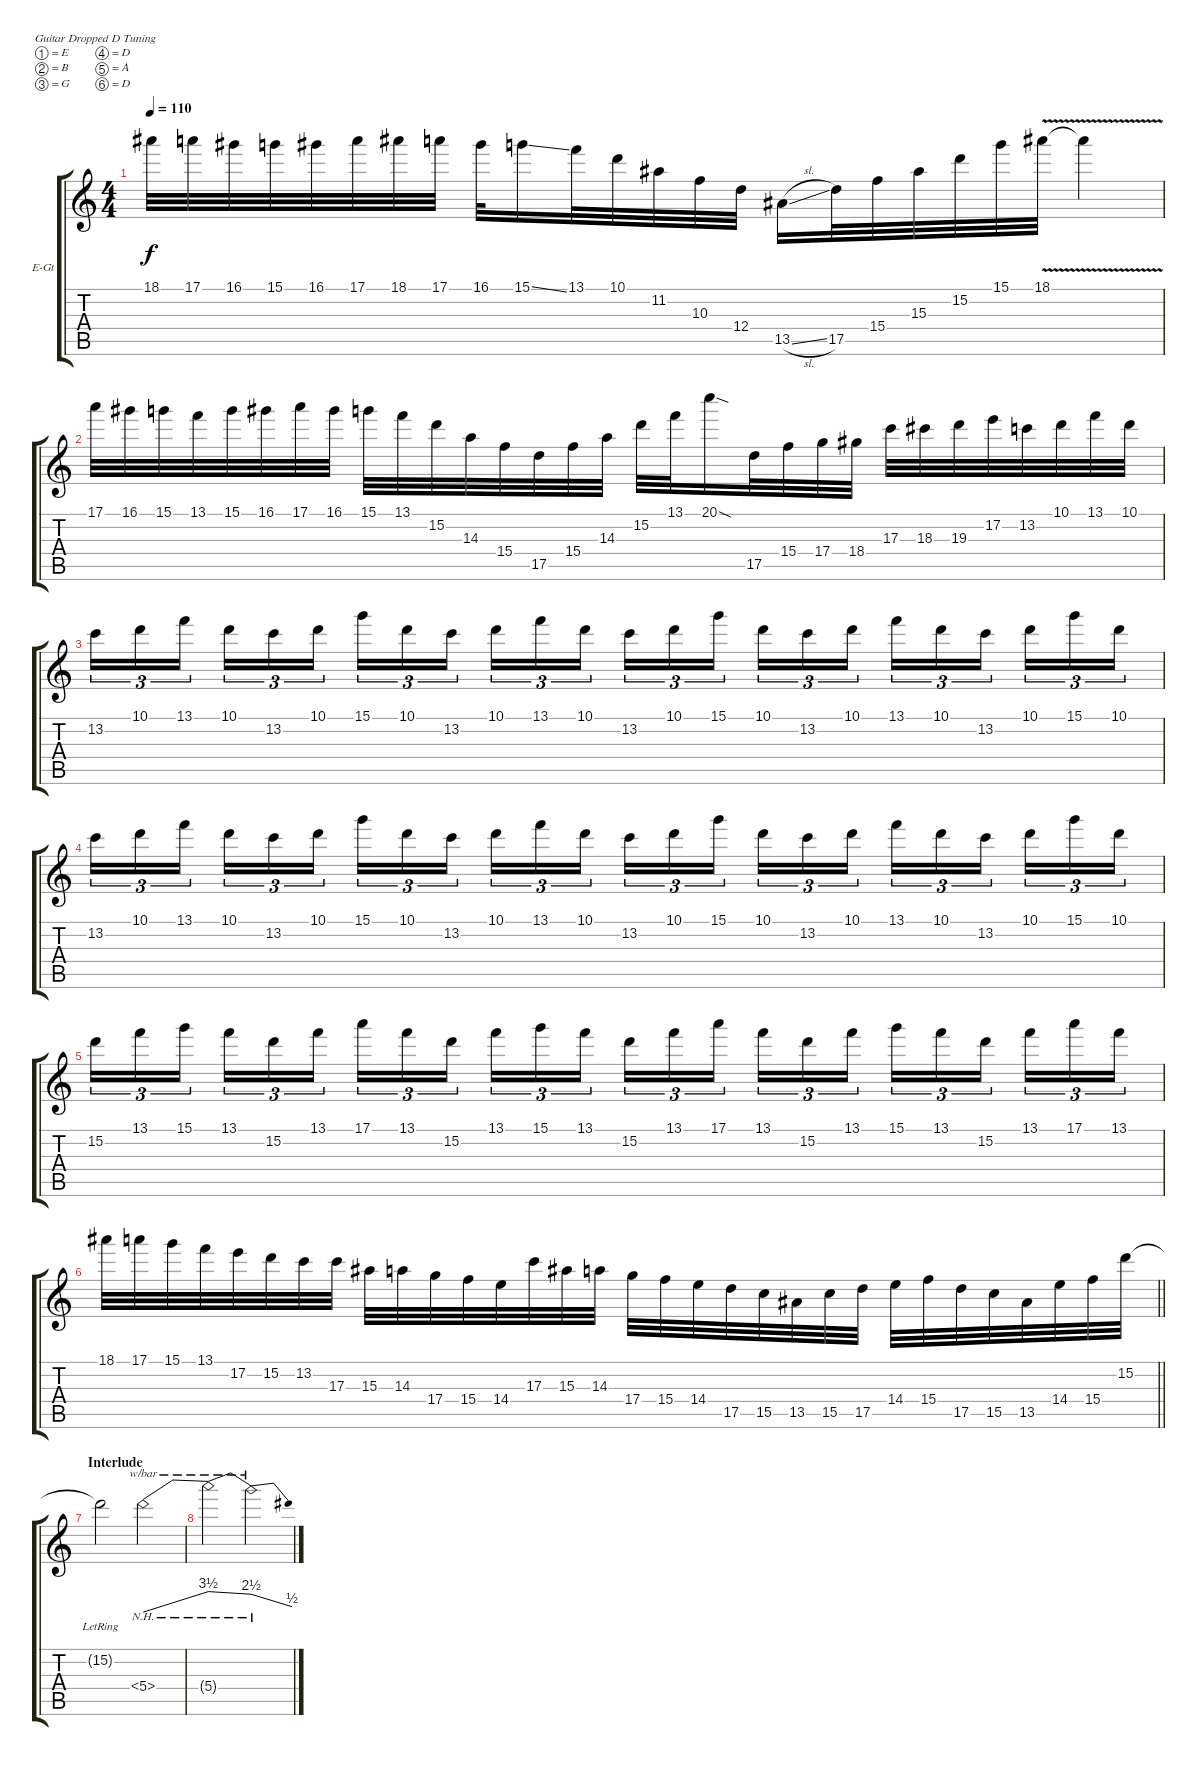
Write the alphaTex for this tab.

\bracketExtendMode groupsimilarinstruments
\firstSystemTrackNameOrientation horizontal
\otherSystemsTrackNameOrientation horizontal
\track ("- Synyster Gates - Lead" "E-Gt") {instrument overdrivenguitar}
\staff {score tabs}
\tuning (E4 B3 G3 D3 A2 D2)
\ts (4 4)
\tempo 110
\clef g2
\ks c
18.1.32{dy f} 17.1.32 16.1.32 15.1.32 16.1.32 17.1.32 18.1.32 17.1.32 16.1.32 15.1{ss}.16 13.1.32 10.1.32 11.2.32 10.3.32 12.4.32 13.5{sl}.16 17.5.32 15.4.32 15.3.32 15.2.32 15.1.32 18.1{v}.32 18.1{v t}.4 |
17.1.32 16.1.32 15.1.32 13.1.32 15.1.32 16.1.32 17.1.32 16.1.32 15.1.32 13.1.32 15.2.32 14.3.32 15.4.32 17.5.32 15.4.32 14.3.32 15.2.32 13.1.32 20.1{sod}.16 17.5.32 15.4.32 17.4.32 18.4.32 17.3.32 18.3.32 19.3.32 17.2.32 13.2.32 10.1.32 13.1.32 10.1.32 |
13.2.16{tu (3 2)} 10.1.16{tu (3 2)} 13.1.16{tu (3 2)} 10.1.16{tu (3 2)} 13.2.16{tu (3 2)} 10.1.16{tu (3 2)} 15.1.16{tu (3 2)} 10.1.16{tu (3 2)} 13.2.16{tu (3 2)} 10.1.16{tu (3 2)} 13.1.16{tu (3 2)} 10.1.16{tu (3 2)} 13.2.16{tu (3 2)} 10.1.16{tu (3 2)} 15.1.16{tu (3 2)} 10.1.16{tu (3 2)} 13.2.16{tu (3 2)} 10.1.16{tu (3 2)} 13.1.16{tu (3 2)} 10.1.16{tu (3 2)} 13.2.16{tu (3 2)} 10.1.16{tu (3 2)} 15.1.16{tu (3 2)} 10.1.16{tu (3 2)} |
13.2.16{tu (3 2)} 10.1.16{tu (3 2)} 13.1.16{tu (3 2)} 10.1.16{tu (3 2)} 13.2.16{tu (3 2)} 10.1.16{tu (3 2)} 15.1.16{tu (3 2)} 10.1.16{tu (3 2)} 13.2.16{tu (3 2)} 10.1.16{tu (3 2)} 13.1.16{tu (3 2)} 10.1.16{tu (3 2)} 13.2.16{tu (3 2)} 10.1.16{tu (3 2)} 15.1.16{tu (3 2)} 10.1.16{tu (3 2)} 13.2.16{tu (3 2)} 10.1.16{tu (3 2)} 13.1.16{tu (3 2)} 10.1.16{tu (3 2)} 13.2.16{tu (3 2)} 10.1.16{tu (3 2)} 15.1.16{tu (3 2)} 10.1.16{tu (3 2)} |
15.2.16{tu (3 2)} 13.1.16{tu (3 2)} 15.1.16{tu (3 2)} 13.1.16{tu (3 2)} 15.2.16{tu (3 2)} 13.1.16{tu (3 2)} 17.1.16{tu (3 2)} 13.1.16{tu (3 2)} 15.2.16{tu (3 2)} 13.1.16{tu (3 2)} 15.1.16{tu (3 2)} 13.1.16{tu (3 2)} 15.2.16{tu (3 2)} 13.1.16{tu (3 2)} 17.1.16{tu (3 2)} 13.1.16{tu (3 2)} 15.2.16{tu (3 2)} 13.1.16{tu (3 2)} 15.1.16{tu (3 2)} 13.1.16{tu (3 2)} 15.2.16{tu (3 2)} 13.1.16{tu (3 2)} 17.1.16{tu (3 2)} 13.1.16{tu (3 2)} |
\barLineRight lightlight
18.1.32 17.1.32 15.1.32 13.1.32 17.2.32 15.2.32 13.2.32 17.3.32 15.3.32 14.3.32 17.4.32 15.4.32 14.4.32 17.3.32 15.3.32 14.3.32 17.4.32 15.4.32 14.4.32 17.5.32 15.5.32 13.5.32 15.5.32 17.5.32 14.4.32 15.4.32 17.5.32 15.5.32 13.5.32 14.4.32 15.4.32 15.2.32 |
\section ("" "Interlude")
15.2{lr t}.2 5.4{nh}.2{tbe (dive default 0 0 30.599999999999998 14)} |
5.4{nh t}.2{tbe (dive default 0 14 60 10)} 5.4{nh t}.2{tbe (dive default 0.6 10 60 2)}
